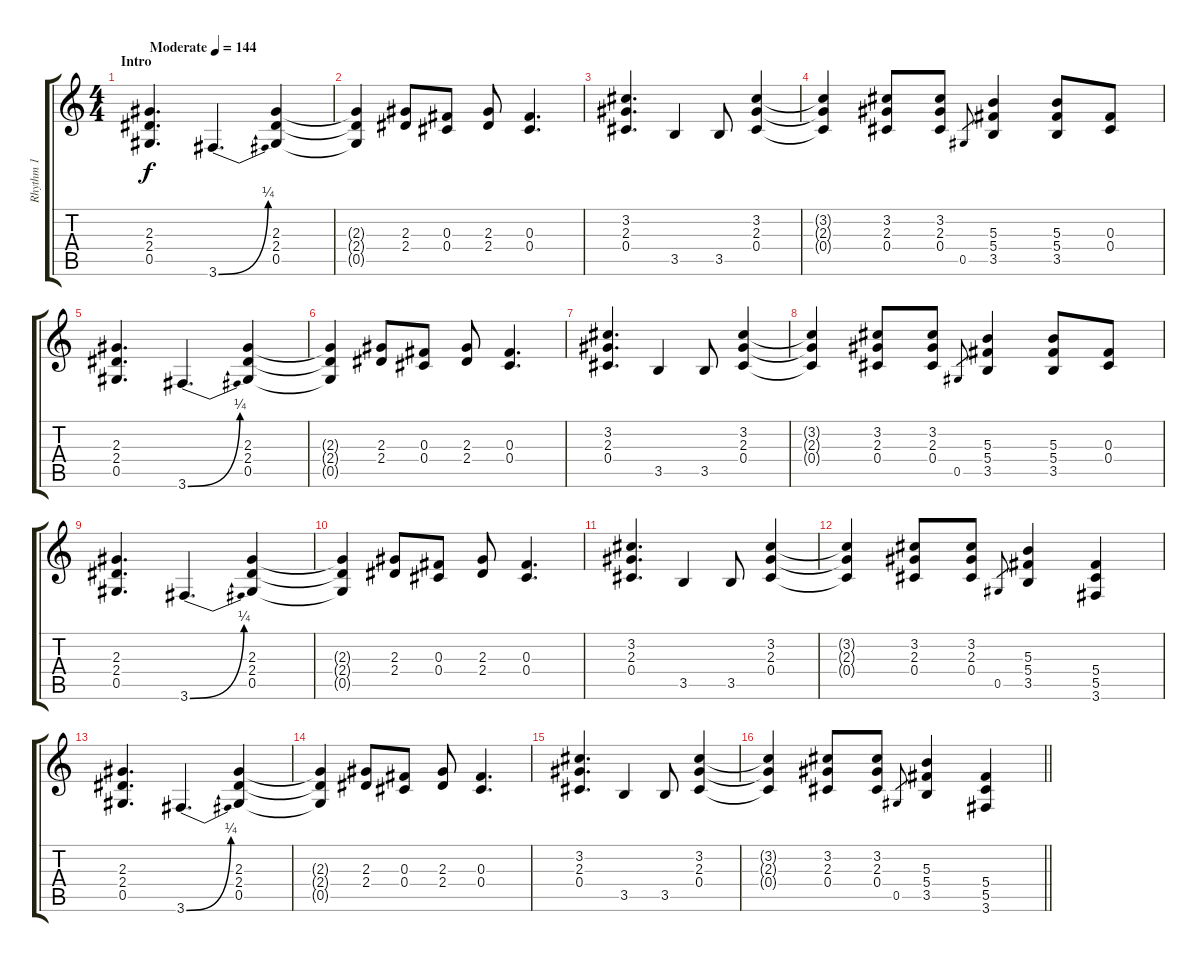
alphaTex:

\track ("Rhythm 1" "Rhythm 1") {instrument overdrivenguitar}
\staff {score tabs}
\tuning (Eb4 Bb3 Gb3 Db3 Ab2 Eb2) {hide}
\ts (4 4)
\section ("" "Intro")
\tempo (144 "Moderate")
\clef g2
\ks c
(2.3 2.4 0.5).4{d dy f instrument overdrivenguitar} 3.6{be (bend 0 0 60 1)}.4{d} (2.3 2.4 0.5).4 |
(2.3{t} 2.4{t} 0.5{t}).4 (2.3 2.4).8 (0.3 0.4).8 (2.3 2.4).8 (0.3 0.4).4{d} |
(3.2 2.3 0.4).4{d} 3.5.4 3.5.8 (3.2 2.3 0.4).4 |
(3.2{t} 2.3{t} 0.4{t}).4 (3.2 2.3 0.4).8 (3.2 2.3 0.4).8 0.5.8{gr} (5.3 5.4 3.5).4 (5.3 5.4 3.5).8 (0.3 0.4).8 |
(2.3 2.4 0.5).4{d} 3.6{be (bend 0 0 60 1)}.4{d} (2.3 2.4 0.5).4 |
(2.3{t} 2.4{t} 0.5{t}).4 (2.3 2.4).8 (0.3 0.4).8 (2.3 2.4).8 (0.3 0.4).4{d} |
(3.2 2.3 0.4).4{d} 3.5.4 3.5.8 (3.2 2.3 0.4).4 |
(3.2{t} 2.3{t} 0.4{t}).4 (3.2 2.3 0.4).8 (3.2 2.3 0.4).8 0.5.8{gr} (5.3 5.4 3.5).4 (5.3 5.4 3.5).8 (0.3 0.4).8 |
(2.3 2.4 0.5).4{d} 3.6{be (bend 0 0 60 1)}.4{d} (2.3 2.4 0.5).4 |
(2.3{t} 2.4{t} 0.5{t}).4 (2.3 2.4).8 (0.3 0.4).8 (2.3 2.4).8 (0.3 0.4).4{d} |
(3.2 2.3 0.4).4{d} 3.5.4 3.5.8 (3.2 2.3 0.4).4 |
(3.2{t} 2.3{t} 0.4{t}).4 (3.2 2.3 0.4).8 (3.2 2.3 0.4).8 0.5.8{gr} (5.3 5.4 3.5).4 (5.4 5.5 3.6).4 |
(2.3 2.4 0.5).4{d} 3.6{be (bend 0 0 60 1)}.4{d} (2.3 2.4 0.5).4 |
(2.3{t} 2.4{t} 0.5{t}).4 (2.3 2.4).8 (0.3 0.4).8 (2.3 2.4).8 (0.3 0.4).4{d} |
(3.2 2.3 0.4).4{d} 3.5.4 3.5.8 (3.2 2.3 0.4).4 |
\barLineRight lightlight
(3.2{t} 2.3{t} 0.4{t}).4 (3.2 2.3 0.4).8 (3.2 2.3 0.4).8 0.5.8{gr} (5.3 5.4 3.5).4 (5.4 5.5 3.6).4
